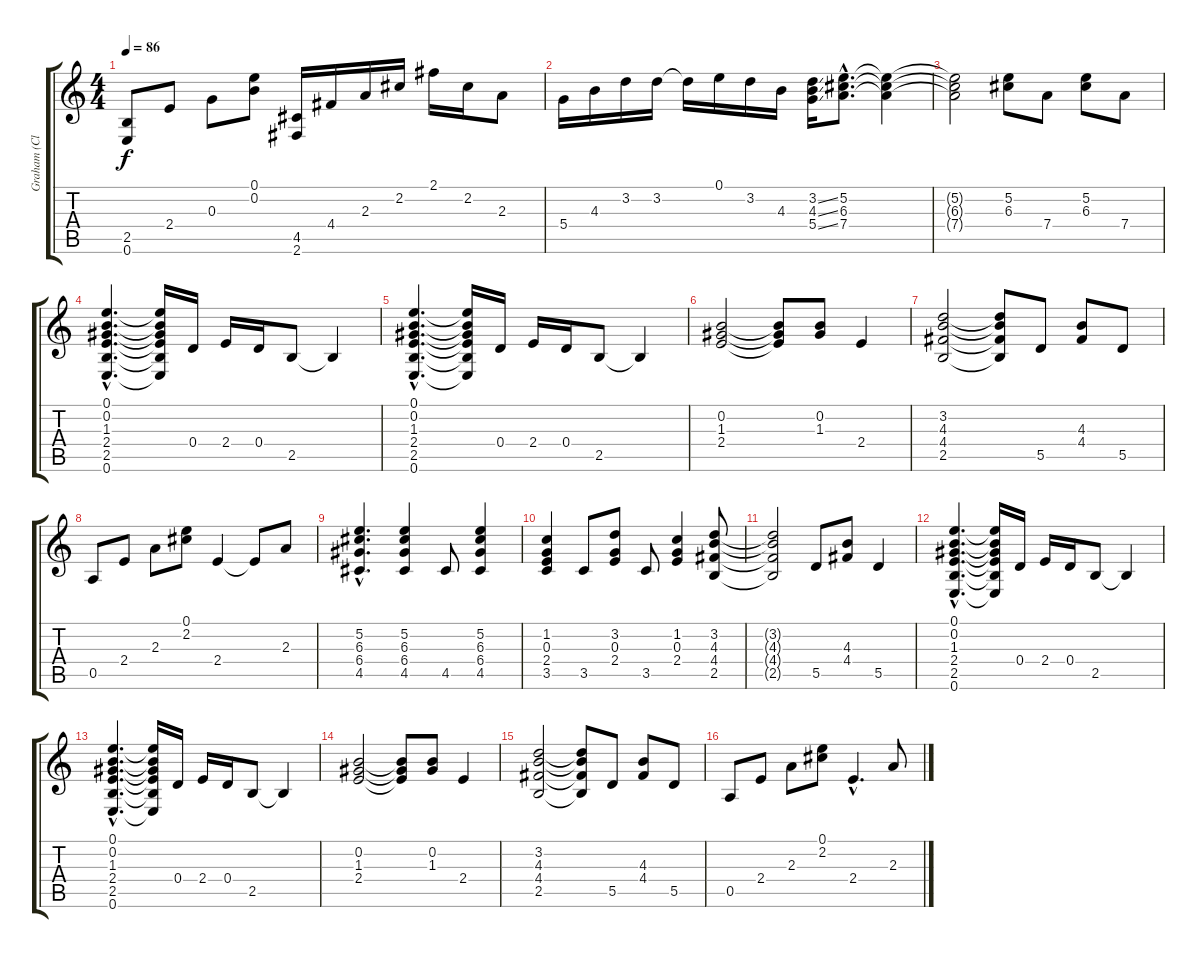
\track ("Graham (Clean Guitar)" "Graham (Cl") {instrument electricguitarclean}
\staff {score tabs}
\tuning (E4 B3 G3 D3 A2 E2) {hide}
\ts (4 4)
\tempo 86
\clef g2
\ks c
(2.5 0.6).8{dy f instrument electricguitarclean} 2.4.8 0.3.8 (0.1 0.2).8 (4.5 2.6).16 4.4.16 2.3.16 2.2.16 2.1.16 2.2.16 2.3.8 |
5.4.16 4.3.16 3.2.16 3.2.16 3.2{t}.16 0.1.16 3.2.16 4.3.16 (3.2{ss} 4.3{ss} 5.4{ss}).16 (5.2{hac} 6.3{hac} 7.4{hac}).8{d} (5.2{t} 6.3{t} 7.4{t}).4 |
(5.2{t} 6.3{t} 7.4{t}).2 (5.2 6.3).8 7.4.8 (5.2 6.3).8 7.4.8 |
(0.1{hac} 0.2{hac} 1.3{hac} 2.4{hac} 2.5{hac} 0.6{hac}).4{d} (0.1{t} 0.2{t} 1.3{t} 2.4{t} 2.5{t} 0.6{t}).16 0.4.16 2.4.16 0.4.16 2.5.8 2.5{t}.4 |
(0.1{hac} 0.2{hac} 1.3{hac} 2.4{hac} 2.5{hac} 0.6{hac}).4{d} (0.1{t} 0.2{t} 1.3{t} 2.4{t} 2.5{t} 0.6{t}).16 0.4.16 2.4.16 0.4.16 2.5.8 2.5{t}.4 |
(0.2 1.3 2.4).2 (0.2{t} 1.3{t} 2.4{t}).8 (0.2 1.3).8 2.4.4 |
(3.2 4.3 4.4 2.5).2 (3.2{t} 4.3{t} 4.4{t} 2.5{t}).8 5.5.8 (4.3 4.4).8 5.5.8 |
0.5.8 2.4.8 2.3.8 (0.1 2.2).8 2.4.4 2.4{t}.8 2.3.8 |
(5.2{hac} 6.3{hac} 6.4{hac} 4.5{hac}).4{d} (5.2 6.3 6.4 4.5).4 4.5.8 (5.2 6.3 6.4 4.5).4 |
(1.2 0.3 2.4 3.5).4 3.5.8 (3.2 0.3 2.4).8 3.5.8 (1.2 0.3 2.4).4 (3.2 4.3 4.4 2.5).8 |
(3.2{t} 4.3{t} 4.4{t} 2.5{t}).2 5.5.8 (4.3 4.4).8 5.5.4 |
(0.1{hac} 0.2{hac} 1.3{hac} 2.4{hac} 2.5{hac} 0.6{hac}).4{d} (0.1{t} 0.2{t} 1.3{t} 2.4{t} 2.5{t} 0.6{t}).16 0.4.16 2.4.16 0.4.16 2.5.8 2.5{t}.4 |
(0.1{hac} 0.2{hac} 1.3{hac} 2.4{hac} 2.5{hac} 0.6{hac}).4{d} (0.1{t} 0.2{t} 1.3{t} 2.4{t} 2.5{t} 0.6{t}).16 0.4.16 2.4.16 0.4.16 2.5.8 2.5{t}.4 |
(0.2 1.3 2.4).2 (0.2{t} 1.3{t} 2.4{t}).8 (0.2 1.3).8 2.4.4 |
(3.2 4.3 4.4 2.5).2 (3.2{t} 4.3{t} 4.4{t} 2.5{t}).8 5.5.8 (4.3 4.4).8 5.5.8 |
0.5.8 2.4.8 2.3.8 (0.1 2.2).8 2.4{hac}.4{d} 2.3.8
